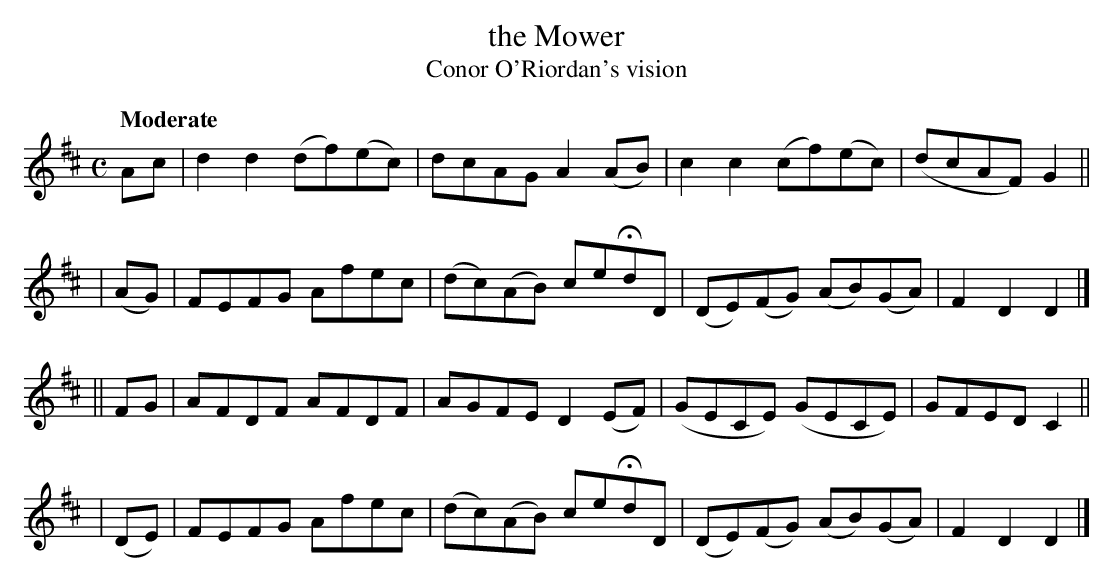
X:1
T: the Mower
T: Conor O'Riordan's vision
Q: "Moderate"
M: C
L: 1/8
K: D
Ac | d2d2 (df)(ec) | dcAG A2(AB) | c2c2 (cf)(ec) | (dcAF) G2 ||
| (AG) | FEFG Afec | (dc)(AB) ceHdD | (DE)(FG) (AB)(GA) | F2D2 D2 |]
|| FG | AFDF AFDF | AGFE D2(EF) | (GECE) (GECE) | GFED C2 ||
| (DE) | FEFG Afec | (dc)(AB) ceHdD | (DE)(FG) (AB)(GA) | F2D2 D2 |]
